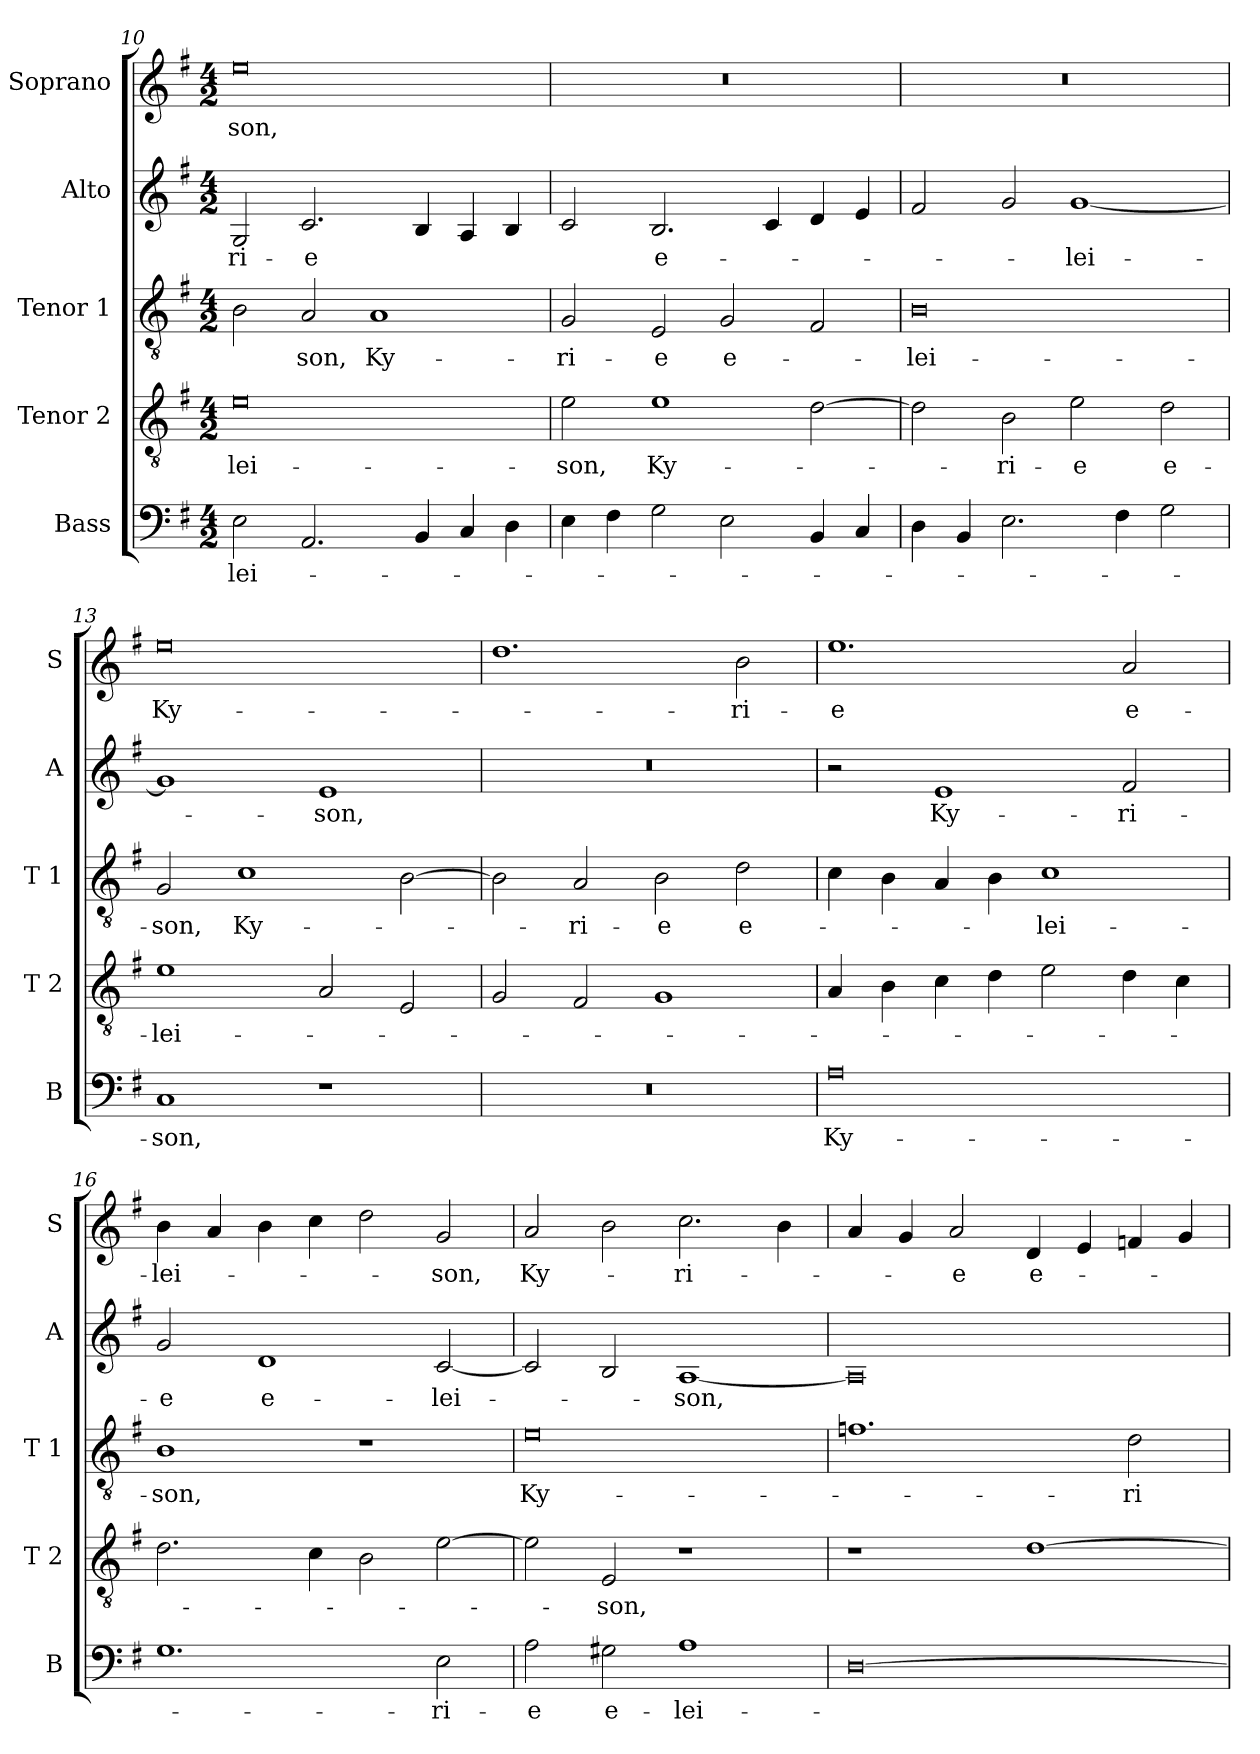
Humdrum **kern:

**kern	**text	**kern	**text	**kern	**text	**kern	**text	**kern	**text
*part5	*part5	*part4	*part4	*part3	*part3	*part2	*part2	*part1	*part1
*staff5	*staff5	*staff4	*staff4	*staff3	*staff3	*staff2	*staff2	*staff1	*staff1
*I"Bass	*	*I"Tenor 2	*	*I"Tenor 1	*	*I"Alto	*	*I"Soprano	*
*I'B	*	*I'T 2	*	*I'T 1	*	*I'A	*	*I'S	*
*clefF4	*	*clefGv2	*	*clefGv2	*	*clefG2	*	*clefG2	*
*k[f#]	*	*k[f#]	*	*k[f#]	*	*k[f#]	*	*k[f#]	*
*G:	*	*G:	*	*G:	*	*G:	*	*G:	*
*M4/2	*	*M4/2	*	*M4/2	*	*M4/2	*	*M4/2	*
=10	=10	=10	=10	=10	=10	=10	=10	=10	=10
!	!LO:LY:b	!	!LO:LY:b	!	!	!	!LO:LY:b	!	!LO:LY:b
2E\	-lei-	0e	-lei-	2B\	.	2G/	-ri-	0ee	-son,
!	!	!	!	!	!LO:LY:b	!	!LO:LY:b	!	!
2.AA/	.	.	.	2A/	-son,	2.c/	-e	.	.
!	!	!	!	!	!LO:LY:b	!	!	!	!
.	.	.	.	1A	Ky-	.	.	.	.
4BB/	.	.	.	.	.	4B/	.	.	.
4C/	.	.	.	.	.	4A/	.	.	.
4D\	.	.	.	.	.	4B/	.	.	.
!!LO:LB:g=z
=11	=11	=11	=11	=11	=11	=11	=11	=11	=11
!	!	!	!LO:LY:b	!	!LO:LY:b	!	!	!	!
4E\	.	2e\	-son,	2G/	-ri-	2c/	.	0r	.
4F#\	.	.	.	.	.	.	.	.	.
!	!	!	!LO:LY:b	!	!LO:LY:b	!	!LO:LY:b	!	!
2G\	.	1e	Ky-	2E/	-e	2.B/	e-	.	.
!	!	!	!	!	!LO:LY:b	!	!	!	!
2E\	.	.	.	2G/	e-	.	.	.	.
.	.	.	.	.	.	4c/	.	.	.
4BB/	.	[2d\	.	2F#/	.	4d/	.	.	.
4C/	.	.	.	.	.	4e/	.	.	.
=12	=12	=12	=12	=12	=12	=12	=12	=12	=12
!	!	!	!	!	!LO:LY:b	!	!	!	!
4D\	.	2d\]	.	0B	-lei-	2f#/	.	0r	.
4BB/	.	.	.	.	.	.	.	.	.
!	!	!	!LO:LY:b	!	!	!	!	!	!
2.E\	.	2B\	-ri-	.	.	2g/	.	.	.
!	!	!	!LO:LY:b	!	!	!	!LO:LY:b	!	!
.	.	2e\	-e	.	.	[1g	-lei-	.	.
4F#\	.	.	.	.	.	.	.	.	.
!	!	!	!LO:LY:b	!	!	!	!	!	!
2G\	.	2d\	e-	.	.	.	.	.	.
=13	=13	=13	=13	=13	=13	=13	=13	=13	=13
!	!LO:LY:b	!	!LO:LY:b	!	!LO:LY:b	!	!	!	!LO:LY:b
1C	-son,	1e	-lei-	2G/	-son,	1g]	.	0ee	Ky-
!	!	!	!	!	!LO:LY:b	!	!	!	!
.	.	.	.	1c	Ky-	.	.	.	.
!	!	!	!	!	!	!	!LO:LY:b	!	!
1r	.	2A/	.	.	.	1e	-son,	.	.
.	.	2E/	.	[2B\	.	.	.	.	.
=14	=14	=14	=14	=14	=14	=14	=14	=14	=14
0r	.	2G/	.	2B\]	.	0r	.	1.dd	.
!	!	!	!	!	!LO:LY:b	!	!	!	!
.	.	2F#/	.	2A/	-ri-	.	.	.	.
!	!	!	!	!	!LO:LY:b	!	!	!	!
.	.	1G	.	2B\	-e	.	.	.	.
!	!	!	!	!	!LO:LY:b	!	!	!	!LO:LY:b
.	.	.	.	2d\	e-	.	.	2b\	-ri-
=15	=15	=15	=15	=15	=15	=15	=15	=15	=15
!	!LO:LY:b	!	!	!	!	!	!	!	!LO:LY:b
0A	Ky-	4A/	.	4c\	.	2r	.	1.ee	-e
.	.	4B\	.	4B\	.	.	.	.	.
!	!	!	!	!	!	!	!LO:LY:b	!	!
.	.	4c\	.	4A/	.	1e	Ky-	.	.
.	.	4d\	.	4B\	.	.	.	.	.
!	!	!	!	!	!LO:LY:b	!	!	!	!
.	.	2e\	.	1c	-lei-	.	.	.	.
!	!	!	!	!	!	!	!LO:LY:b	!	!LO:LY:b
.	.	4d\	.	.	.	2f#/	-ri-	2a/	e-
.	.	4c\	.	.	.	.	.	.	.
!!LO:PB:g=z
=16	=16	=16	=16	=16	=16	=16	=16	=16	=16
!	!	!	!	!	!LO:LY:b	!	!LO:LY:b	!	!LO:LY:b
1.G	.	2.d\	.	1B	-son,	2g/	-e	4b\	-lei-
.	.	.	.	.	.	.	.	4a/	.
!	!	!	!	!	!	!	!LO:LY:b	!	!
.	.	.	.	.	.	1d	e-	4b\	.
.	.	4c\	.	.	.	.	.	4cc\	.
.	.	2B\	.	1r	.	.	.	2dd\	.
!	!LO:LY:b	!	!	!	!	!	!LO:LY:b	!	!LO:LY:b
2E\	-ri-	[2e\	.	.	.	[2c/	-lei-	2g/	-son,
=17	=17	=17	=17	=17	=17	=17	=17	=17	=17
!	!LO:LY:b	!	!	!	!LO:LY:b	!	!	!	!LO:LY:b
2A\	-e	2e\]	.	0e	Ky-	2c/]	.	2a/	Ky-
!	!LO:LY:b	!	!LO:LY:b	!	!	!	!	!	!
2G#X\	e-	2E/	-son,	.	.	2B/	.	2b\	.
!	!LO:LY:b	!	!	!	!	!	!LO:LY:b	!	!LO:LY:b
1A	-lei-	1r	.	.	.	[1A	-son,	2.cc\	-ri-
.	.	.	.	.	.	.	.	4b\	.
=18	=18	=18	=18	=18	=18	=18	=18	=18	=18
[0D	.	1r	.	1.fn	.	0A]	.	4a/	.
.	.	.	.	.	.	.	.	4g/	.
!	!	!	!	!	!	!	!	!	!LO:LY:b
.	.	.	.	.	.	.	.	2a/	-e
!	!	!	!	!	!	!	!	!	!LO:LY:b
.	.	[1d	.	.	.	.	.	4d/	e-
.	.	.	.	.	.	.	.	4e/	.
!	!	!	!	!	!LO:LY:b	!	!	!	!
.	.	.	.	2d\	-ri-	.	.	4fn/	.
.	.	.	.	.	.	.	.	4g/	.
=	=	=	=	=	=	=	=	=	=
*-	*-	*-	*-	*-	*-	*-	*-	*-	*-
